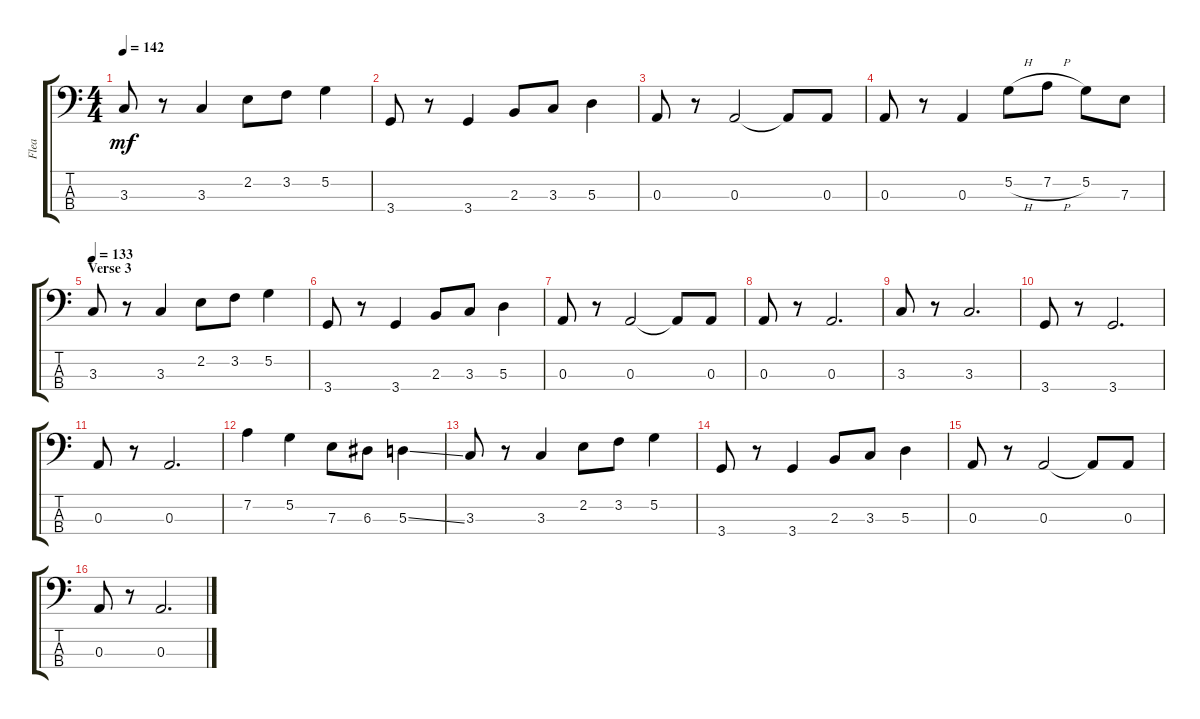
\track ("Flea" "Flea") {instrument electricbassfinger}
\staff {score tabs}
\tuning (G2 D2 A1 E1) {hide}
\ts (4 4)
\tempo 142
\clef f4
\ks c
3.3.8{dy mf} r.8 3.3.4 2.2.8 3.2.8 5.2.4 |
3.4.8 r.8 3.4.4 2.3.8 3.3.8 5.3.4 |
0.3.8 r.8 0.3.2 0.3{t}.8 0.3.8 |
0.3.8 r.8 0.3.4 5.2{h}.8 7.2{h}.8 5.2.8 7.3.8 |
\section ("" "Verse 3")
\tempo 133
3.3.8 r.8 3.3.4 2.2.8 3.2.8 5.2.4 |
3.4.8 r.8 3.4.4 2.3.8 3.3.8 5.3.4 |
0.3.8 r.8 0.3.2 0.3{t}.8 0.3.8 |
0.3.8 r.8 0.3.2{d} |
3.3.8 r.8 3.3.2{d} |
3.4.8 r.8 3.4.2{d} |
0.3.8 r.8 0.3.2{d} |
7.2.4 5.2.4 7.3.8 6.3.8 5.3{ss}.4 |
3.3.8 r.8 3.3.4 2.2.8 3.2.8 5.2.4 |
3.4.8 r.8 3.4.4 2.3.8 3.3.8 5.3.4 |
0.3.8 r.8 0.3.2 0.3{t}.8 0.3.8 |
0.3.8 r.8 0.3.2{d}
